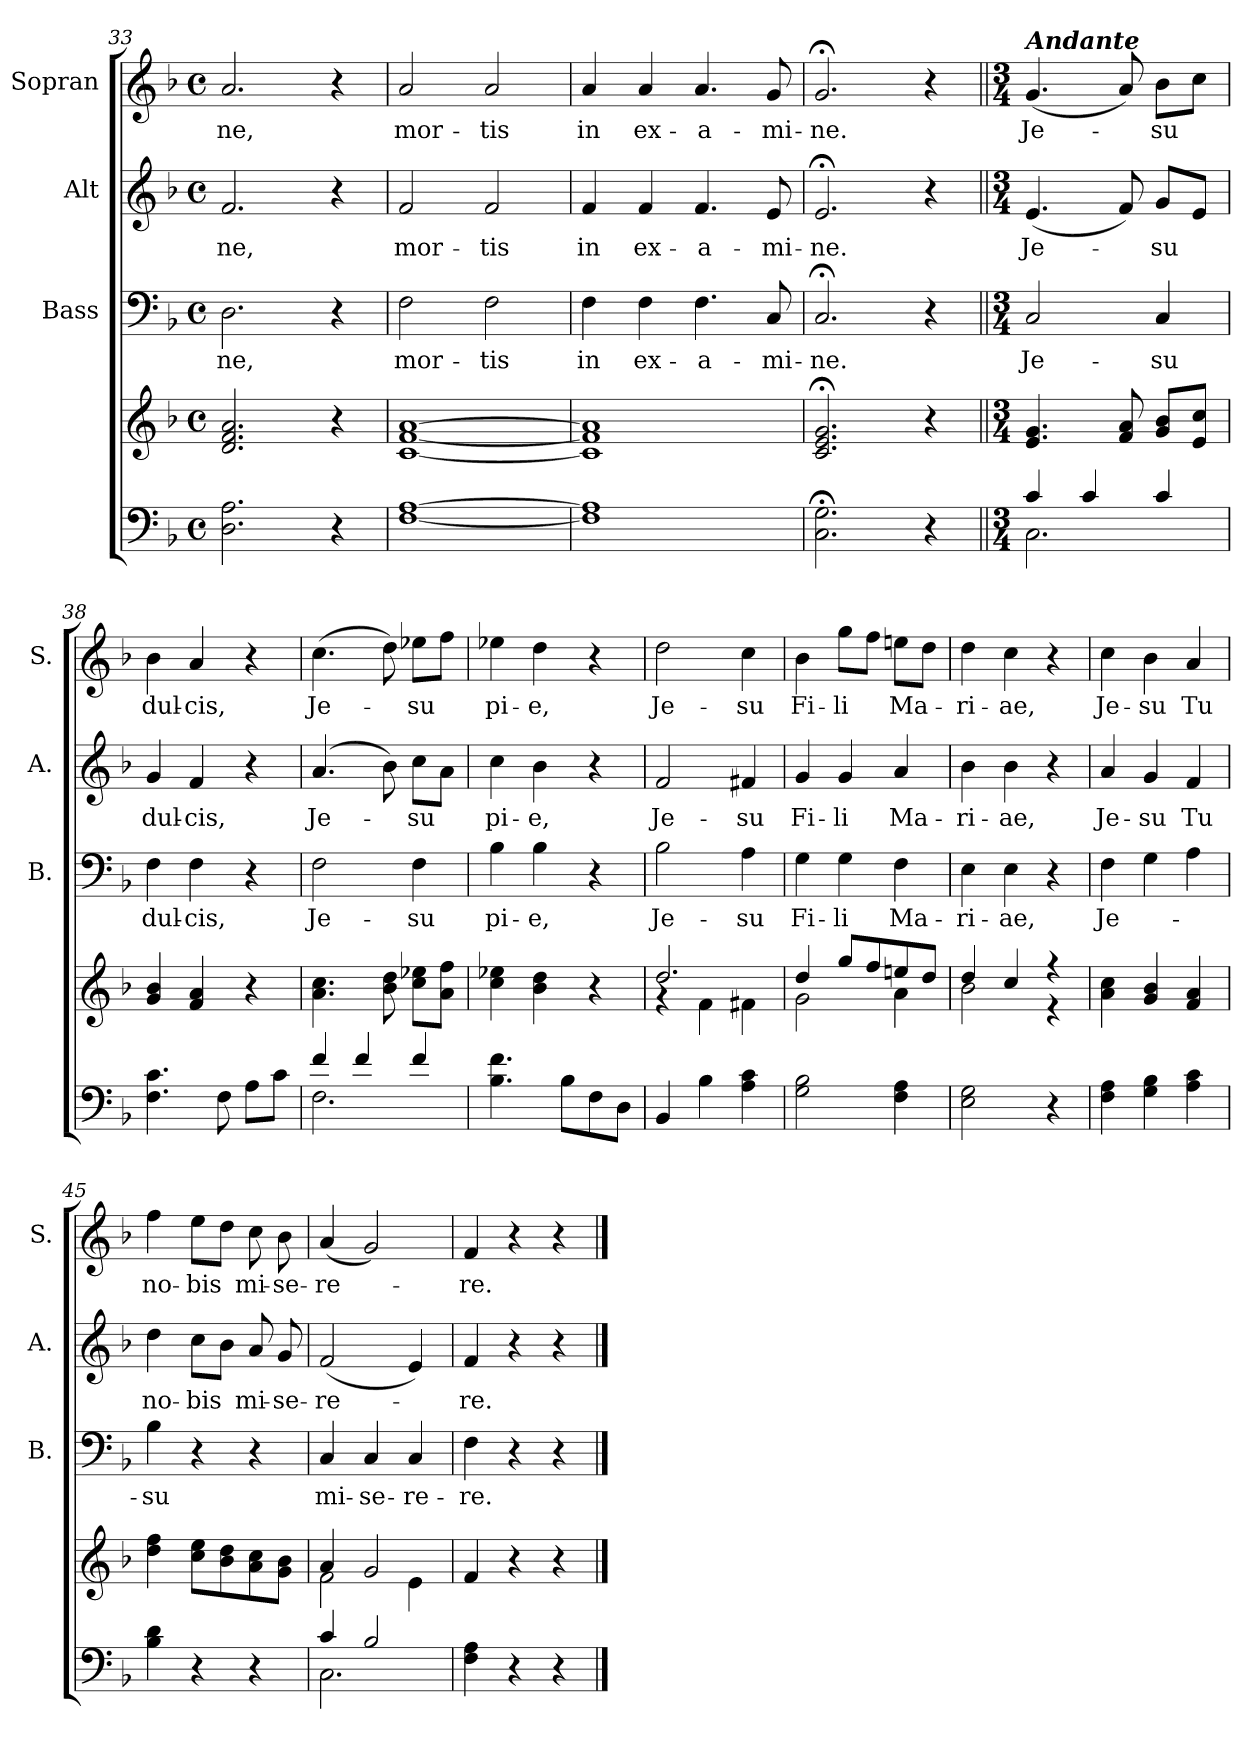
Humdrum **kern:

**kern	**kern	**kern	**text	**kern	**text	**kern	**text
*part4	*part4	*part3	*part3	*part2	*part2	*part1	*part1
*staff5	*staff4	*staff3	*staff3	*staff2	*staff2	*staff1	*staff1
*	*	*I"Bass	*	*I"Alt	*	*I"Sopran	*
*	*	*I'B.	*	*I'A.	*	*I'S.	*
*clefF4	*clefG2	*clefF4	*	*clefG2	*	*clefG2	*
*k[b-]	*k[b-]	*k[b-]	*	*k[b-]	*	*k[b-]	*
*F:	*F:	*F:	*	*F:	*	*F:	*
*M4/4	*M4/4	*M4/4	*	*M4/4	*	*M4/4	*
*met(c)	*met(c)	*met(c)	*	*met(c)	*	*met(c)	*
=33	=33	=33	=33	=33	=33	=33	=33
!	!	!	!LO:LY:b	!	!LO:LY:b	!	!LO:LY:b
2.D\ 2.A\	2.d/ 2.f/ 2.a/	2.D\	-ne,	2.f/	-ne,	2.a/	-ne,
4r	4r	4r	.	4r	.	4r	.
=34	=34	=34	=34	=34	=34	=34	=34
!	!	!	!LO:LY:b	!	!LO:LY:b	!	!LO:LY:b
[1F [1A	[1c [1f [1a	2F\	mor-	2f/	mor-	2a/	mor-
!	!	!	!LO:LY:b	!	!LO:LY:b	!	!LO:LY:b
.	.	2F\	-tis	2f/	-tis	2a/	-tis
=35	=35	=35	=35	=35	=35	=35	=35
!	!	!	!LO:LY:b	!	!LO:LY:b	!	!LO:LY:b
1F] 1A]	1c] 1f] 1a]	4F\	in	4f/	in	4a/	in
!	!	!	!LO:LY:b	!	!LO:LY:b	!	!LO:LY:b
.	.	4F\	ex-	4f/	ex-	4a/	ex-
!	!	!	!LO:LY:b	!	!LO:LY:b	!	!LO:LY:b
.	.	4.F\	-a-	4.f/	-a-	4.a/	-a-
!	!	!	!LO:LY:b	!	!LO:LY:b	!	!LO:LY:b
.	.	8C/	-mi-	8e/	-mi-	8g/	-mi-
=36	=36	=36	=36	=36	=36	=36	=36
!	!	!	!LO:LY:b	!	!LO:LY:b	!	!LO:LY:b
2.C\;< 2.G\;<	2.c/;< 2.e/;< 2.g/;<	2.C;</	-ne.	2.e;</	-ne.	2.g;</	-ne.
4r	4r	4r	.	4r	.	4r	.
!!LO:PB:g=z
=37||	=37||	=37||	=37||	=37||	=37||	=37||	=37||
*M3/4	*M3/4	*M3/4	*	*M3/4	*	*M3/4	*
*^	*	*	*	*	*	*	*
!	!	!	!	!	!	!	!LO:TX:a:Bi:t=Andante	!
!	!	!	!	!LO:LY:b	!	!LO:LY:b	!	!LO:LY:b
4c/	2.C\	4.e/ 4.g/	2C/	Je-	(<4.e/	Je-	(<4.g/	Je-
4c/	.	.	.	.	.	.	.	.
.	.	8f/ 8a/	.	.	8f/)	.	8a/)	.
!	!	!	!	!LO:LY:b	!	!LO:LY:b	!	!LO:LY:b
4c/	.	8g/ 8b-/L	4C/	-su	8g/L	-su	8b-\L	-su
.	.	8e/ 8cc/J	.	.	8e/J	.	8cc\J	.
*v	*v	*	*	*	*	*	*	*
=38	=38	=38	=38	=38	=38	=38	=38
!	!	!	!LO:LY:b	!	!LO:LY:b	!	!LO:LY:b
4.F\ 4.c\	4g/ 4b-/	4F\	dul-	4g/	dul-	4b-\	dul-
!	!	!	!LO:LY:b	!	!LO:LY:b	!	!LO:LY:b
.	4f/ 4a/	4F\	-cis,	4f/	-cis,	4a/	-cis,
8F\	.	.	.	.	.	.	.
8A\L	4r	4r	.	4r	.	4r	.
8c\J	.	.	.	.	.	.	.
=39	=39	=39	=39	=39	=39	=39	=39
*^	*	*	*	*	*	*	*
!	!	!	!	!LO:LY:b	!	!LO:LY:b	!	!LO:LY:b
4f/	2.F\	4.a\ 4.cc\	2F\	Je-	(4.a/	Je-	(>4.cc\	Je-
4f/	.	.	.	.	.	.	.	.
.	.	8b-\ 8dd\	.	.	8b-\)	.	8dd\)	.
!	!	!	!	!LO:LY:b	!	!LO:LY:b	!	!LO:LY:b
4f/	.	8cc\ 8ee-X\L	4F\	-su	8cc\L	-su	8ee-X\L	-su
.	.	8a\ 8ff\J	.	.	8a\J	.	8ff\J	.
*v	*v	*	*	*	*	*	*	*
=40	=40	=40	=40	=40	=40	=40	=40
!	!	!	!LO:LY:b	!	!LO:LY:b	!	!LO:LY:b
4.B-\ 4.f\	4cc\ 4ee-X\	4B-\	pi-	4cc\	pi-	4ee-X\	pi-
!	!	!	!LO:LY:b	!	!LO:LY:b	!	!LO:LY:b
.	4b-\ 4dd\	4B-\	-e,	4b-\	-e,	4dd\	-e,
8B-\L	.	.	.	.	.	.	.
8F\	4r	4r	.	4r	.	4r	.
8D\J	.	.	.	.	.	.	.
=41	=41	=41	=41	=41	=41	=41	=41
*	*^	*	*	*	*	*	*
!	!	!	!	!LO:LY:b	!	!LO:LY:b	!	!LO:LY:b
4BB-/	2.dd/	4rf	2B-\	Je-	2f/	Je-	2dd\	Je-
4B-\	.	4f\	.	.	.	.	.	.
!	!	!	!	!LO:LY:b	!	!LO:LY:b	!	!LO:LY:b
4A\ 4c\	.	4f#X\	4A\	-su	4f#X/	-su	4cc\	-su
=42	=42	=42	=42	=42	=42	=42	=42	=42
!	!	!	!	!LO:LY:b	!	!LO:LY:b	!	!LO:LY:b
2G\ 2B-\	4dd/	2g\	4G\	Fi-	4g/	Fi-	4b-\	Fi-
!	!	!	!	!LO:LY:b	!	!LO:LY:b	!	!LO:LY:b
.	8gg/L	.	4G\	-li	4g/	-li	8gg\L	-li
.	8ff/	.	.	.	.	.	8ff\J	.
!	!	!	!	!LO:LY:b	!	!LO:LY:b	!	!LO:LY:b
4F\ 4A\	8een/	4a\	4F\	Ma-	4a/	Ma-	8een\L	Ma-
.	8dd/J	.	.	.	.	.	8dd\J	.
!!LO:LB:g=z
=43	=43	=43	=43	=43	=43	=43	=43	=43
!	!	!	!	!LO:LY:b	!	!LO:LY:b	!	!LO:LY:b
2E\ 2G\	4dd/	2b-\	4E\	-ri-	4b-\	-ri-	4dd\	-ri-
!	!	!	!	!LO:LY:b	!	!LO:LY:b	!	!LO:LY:b
.	4cc/	.	4E\	-ae,	4b-\	-ae,	4cc\	-ae,
4r	4r	4r	4r	.	4r	.	4r	.
=44	=44	=44	=44	=44	=44	=44	=44	=44
!	!	!	!	!LO:LY:b	!	!LO:LY:b	!	!LO:LY:b
*	*v	*v	*	*	*	*	*	*
4F\ 4A\	4a\ 4cc\	4F\	Je-	4a/	Je-	4cc\	Je-
!	!	!	!	!	!LO:LY:b	!	!LO:LY:b
4G\ 4B-\	4g/ 4b-/	4G\	.	4g/	-su	4b-\	-su
!	!	!	!	!	!LO:LY:b	!	!LO:LY:b
4A\ 4c\	4f/ 4a/	4A\	.	4f/	Tu	4a/	Tu
=45	=45	=45	=45	=45	=45	=45	=45
!	!	!	!LO:LY:b	!	!LO:LY:b	!	!LO:LY:b
4B-\ 4d\	4dd\ 4ff\	4B-\	-su	4dd\	no-	4ff\	no-
!	!	!	!	!	!LO:LY:b	!	!LO:LY:b
4r	8cc\ 8ee\L	4r	.	8cc\L	-bis	8ee\L	-bis
.	8b-\ 8dd\	.	.	8b-\J	.	8dd\J	.
!	!	!	!	!	!LO:LY:b	!	!LO:LY:b
4r	8a\ 8cc\	4r	.	8a/	mi-	8cc\	mi-
!	!	!	!	!	!LO:LY:b	!	!LO:LY:b
.	8g\ 8b-\J	.	.	8g/	-se-	8b-\	-se-
=46	=46	=46	=46	=46	=46	=46	=46
*^	*^	*	*	*	*	*	*
!	!	!	!	!	!LO:LY:b	!	!LO:LY:b	!	!LO:LY:b
4c/	2.C\	4a/	2f\	4C/	mi-	(<2f/	-re-	(<4a/	-re-
!	!	!	!	!	!LO:LY:b	!	!	!	!
2B-/	.	2g/	.	4C/	-se-	.	.	2g/)	.
!	!	!	!	!	!LO:LY:b	!	!	!	!
.	.	.	4e\	4C/	-re-	4e/)	.	.	.
*v	*v	*	*	*	*	*	*	*	*
=47	=47	=47	=47	=47	=47	=47	=47	=47
!	!	!	!	!LO:LY:b	!	!LO:LY:b	!	!LO:LY:b
*	*v	*v	*	*	*	*	*	*
4F\ 4A\	4f/	4F\	-re.	4f/	-re.	4f/	-re.
4r	4r	4r	.	4r	.	4r	.
4r	4r	4r	.	4r	.	4r	.
==	==	==	==	==	==	==	==
*-	*-	*-	*-	*-	*-	*-	*-
